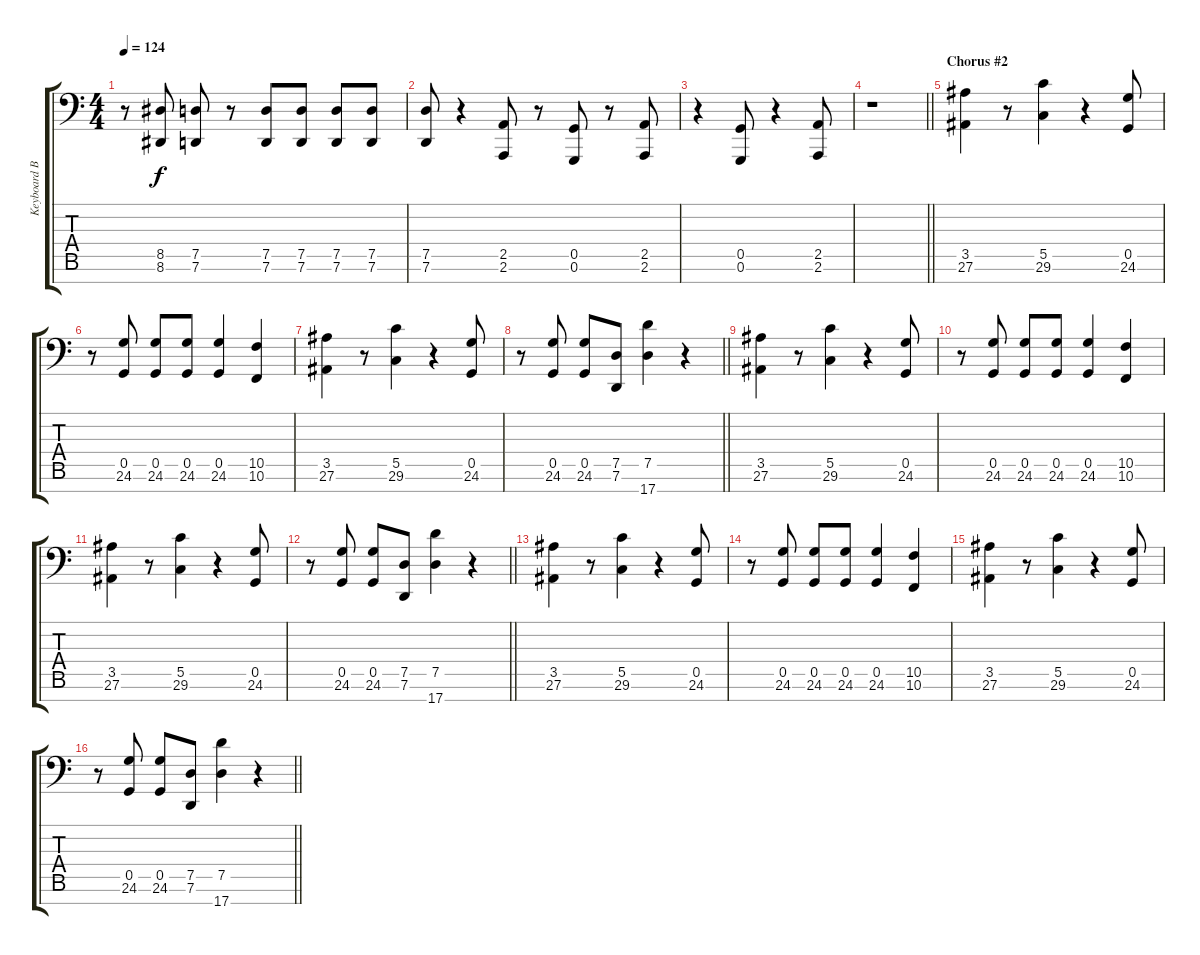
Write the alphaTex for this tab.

\track ("Keyboard Bass" "Keyboard B") {instrument synthbass1}
\staff {score tabs}
\tuning (Db6 Eb4 D4 B3 G1 G0 A-1) {hide}
\ts (4 4)
\tempo 124
\clef f4
\ks c
r.8{dy f} (8.5 8.6).8 (7.5 7.6).8 r.8 (7.5 7.6).8 (7.5 7.6).8 (7.5 7.6).8 (7.5 7.6).8 |
(7.5 7.6).8 r.4 (2.5 2.6).8 r.8 (0.5 0.6).8 r.8 (2.5 2.6).8 |
r.4 (0.5 0.6).8 r.4 (2.5 2.6).8 |
\barLineRight lightlight
r.1 |
\section ("" "Chorus #2")
(3.5 27.6).4 r.8 (5.5 29.6).4 r.4 (0.5 24.6).8 |
r.8 (0.5 24.6).8 (0.5 24.6).8 (0.5 24.6).8 (0.5 24.6).4 (10.5 10.6).4 |
(3.5 27.6).4 r.8 (5.5 29.6).4 r.4 (0.5 24.6).8 |
\barLineRight lightlight
r.8 (0.5 24.6).8 (0.5 24.6).8 (7.5 7.6).8 (7.5 17.7).4 r.4 |
(3.5 27.6).4 r.8 (5.5 29.6).4 r.4 (0.5 24.6).8 |
r.8 (0.5 24.6).8 (0.5 24.6).8 (0.5 24.6).8 (0.5 24.6).4 (10.5 10.6).4 |
(3.5 27.6).4 r.8 (5.5 29.6).4 r.4 (0.5 24.6).8 |
\barLineRight lightlight
r.8 (0.5 24.6).8 (0.5 24.6).8 (7.5 7.6).8 (7.5 17.7).4 r.4 |
(3.5 27.6).4 r.8 (5.5 29.6).4 r.4 (0.5 24.6).8 |
r.8 (0.5 24.6).8 (0.5 24.6).8 (0.5 24.6).8 (0.5 24.6).4 (10.5 10.6).4 |
(3.5 27.6).4 r.8 (5.5 29.6).4 r.4 (0.5 24.6).8 |
\barLineRight lightlight
r.8 (0.5 24.6).8 (0.5 24.6).8 (7.5 7.6).8 (7.5 17.7).4 r.4
